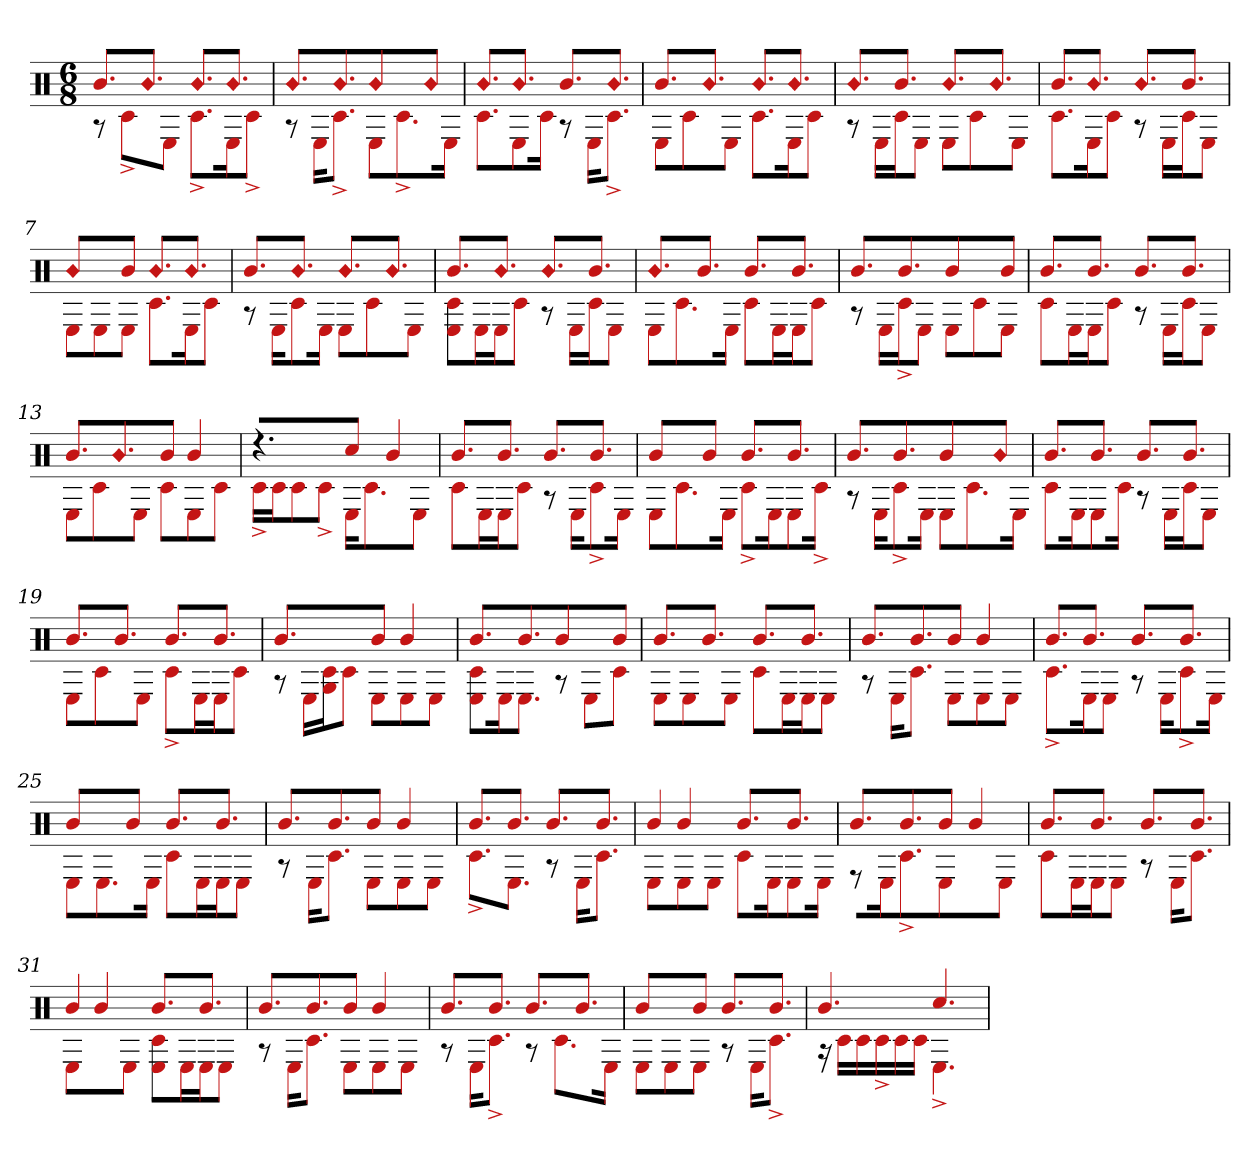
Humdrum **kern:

**kern
*part1
*staff1
*clefX
*k[]
*M6/8
=1
!LO:N:head=diamond
*^
8.bL	8r
.	8c#^L
!LO:N:head=diamond	!
8.bJ	.
.	8EJ
!LO:N:head=diamond	!
8.bL	8.c#^L
!LO:N:head=diamond	!
8.bJ	16Ek
.	8c#^J
=2	=2
!LO:N:head=diamond	!
8.bL	8r
.	16EKL
!LO:N:head=diamond	!
8.bJ	8.c#^J
!LO:N:head=diamond	!
4b	8EL
.	8.c#^
!LO:N:head=diamond	!
8bJ	.
.	16EJk
=3	=3
!LO:N:head=diamond	!
8.bL	8.c#L
!LO:N:head=diamond	!
8.bJ	8E
.	16c#Jk
8.bL	8r
.	16EKL
!LO:N:head=diamond	!
8.bJ	8.c#^J
=4	=4
8.bL	8EL
.	8c#
!LO:N:head=diamond	!
8.bJ	.
.	8EJ
!LO:N:head=diamond	!
8.bL	8.c#L
!LO:N:head=diamond	!
8.bJ	16Ek
.	8c#J
=5	=5
!LO:N:head=diamond	!
8.bL	8r
.	16ELL
8.bJ	16c#J
.	8EJ
!LO:N:head=diamond	!
8.bL	8EL
.	8c#
!LO:N:head=diamond	!
8.bJ	.
.	8EJ
=6	=6
8.bL	8.c#L
!LO:N:head=diamond	!
8.bJ	16Ek
.	8c#J
!LO:N:head=diamond	!
8.bL	8r
.	16ELL
8.bJ	16c#J
.	8EJ
=7	=7
!LO:N:head=diamond	!
4b	8EL
.	8E
8bJ	8EJ
!LO:N:head=diamond	!
8.bL	8.c#L
!LO:N:head=diamond	!
8.bJ	16Ek
.	8c#J
=8	=8
8.bL	8r
.	16EKL
!LO:N:head=diamond	!
8.bJ	8c#
.	16EJk
!LO:N:head=diamond	!
8.bL	8EL
.	8c#
!LO:N:head=diamond	!
8.bJ	.
.	8EJ
=9	=9
8.bL	8E 8c#L
.	16EL
!LO:N:head=diamond	!
8.bJ	16EJ
.	8c#J
!LO:N:head=diamond	!
8.bL	8r
.	16ELL
8.bJ	16c#J
.	8EJ
=10	=10
!LO:N:head=diamond	!
8.bL	8EL
.	8.c#
8.bJ	.
.	16EJk
8.bL	8c#L
.	16EL
8.bJ	16EJ
.	8c#J
=11	=11
8.bL	8r
.	16ELL
8.bJ	16c#^J
.	8EJ
4b	8EL
.	8c#
8bJ	8EJ
=12	=12
8.bL	8c#L
.	16EL
8.bJ	16EJ
.	8c#J
8.bL	8r
.	16ELL
8.bJ	16c#J
.	8EJ
=13	=13
8.bL	8EL
.	8c#
!LO:N:head=diamond	!
8.bJ	.
.	8EJ
8bJ	8c#L
4b	8E
.	8c#J
=14	=14
4.r	16c#^LL
.	16c#J
.	8c#
.	8c#^J
8cc#J	16EKL
.	8.c#
4b	.
.	8EJ
=15	=15
8.bL	8c#L
.	16EL
8.bJ	16EJ
.	8c#J
8.bL	8r
.	16EKL
8.bJ	8c#^
.	16EJk
=16	=16
4b	8EL
.	8.c#
8bJ	.
.	16EJk
8.bL	8c#^L
.	16Ek
8.bJ	8E
.	16c#^Jk
=17	=17
8.bL	8r
.	16EKL
8.bJ	8c#^
.	16EJk
4b	8EL
.	8.c#
!LO:N:head=diamond	!
8bJ	.
.	16EJk
=18	=18
8.bL	8c#L
.	16Ek
8.bJ	8E
.	16c#Jk
8.bL	8r
.	16ELL
8.bJ	16c#J
.	8EJ
=19	=19
8.bL	8EL
.	8c#
8.bJ	.
.	8EJ
8.bL	8c#^L
.	16EL
8.bJ	16EJ
.	8c#J
=20	=20
4.b	8r
.	16ELL
.	16G 16c#J
.	8c#J
8bJ	8EL
4b	8E
.	8EJ
=21	=21
8.bL	8E 8c#L
.	16Ek
8.bJ	8.EJ
4b	8r
.	8EL
8bJ	8c#J
=22	=22
8.bL	8EL
.	8E
8.bJ	.
.	8EJ
8.bL	8c#L
.	16EL
8.bJ	16EJ
.	8EJ
=23	=23
8.bL	8r
.	16EKL
8.bJ	8.c#J
8bJ	8EL
4b	8E
.	8EJ
=24	=24
8.bL	8.c#^L
8.bJ	16Ek
.	8EJ
8.bL	8r
.	16EKL
8.bJ	8c#^
.	16EJk
=25	=25
4b	8EL
.	8.E
8bJ	.
.	16EJk
8.bL	8c#L
.	16EL
8.bJ	16EJ
.	8EJ
=26	=26
8.bL	8r
.	16EKL
8.bJ	8.c#J
8bJ	8EL
4b	8E
.	8EJ
=27	=27
8.bL	8.c#^L
8.bJ	8.EJ
8.bL	8r
.	16EKL
8.bJ	8.c#J
=28	=28
8bJ	8EL
4b	8E
.	8EJ
8.bL	8c#L
.	16Ek
8.bJ	8E
.	16EJk
=29	=29
8.bL	8r
.	16EKL
8.bJ	8.c#^J
8bJ	4E
4b	.
.	8EJ
=30	=30
8.bL	8c#L
.	16EL
8.bJ	16EJ
.	8EJ
8.bL	8r
.	16EKL
8.bJ	8.c#J
=31	=31
8bJ	4E
4b	.
.	8EJ
8.bL	8E 8c#L
.	16EL
8.bJ	16EJ
.	8EJ
=32	=32
8.bL	8r
.	16EKL
8.bJ	8.c#J
8bJ	8EL
4b	8E
.	8EJ
=33	=33
8.bL	8r
.	16EKL
8.bJ	8.c#^J
8.bL	8r
.	8.c#L
8.bJ	.
.	16EJk
=34	=34
4b	8EL
.	8E
8bJ	8EJ
8.bL	8r
.	16EKL
8.bJ	8.c#^J
=35	=35
4.b	16r
.	16c#LL
.	16c#
.	16c#^
.	16c#
.	16c#JJ
4.cc#	4.E^
*v	*v
=
*-
